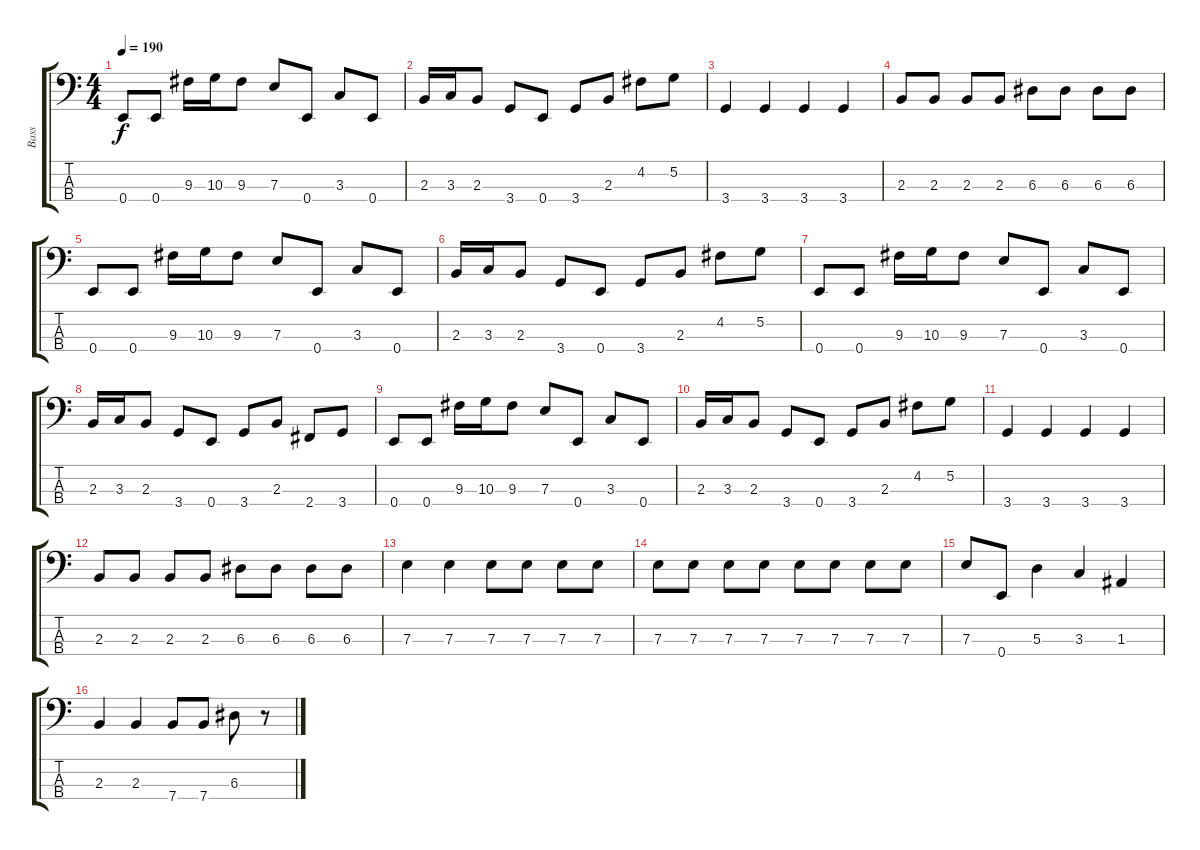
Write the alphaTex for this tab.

\track ("Bass" "Bass") {instrument electricbasspick}
\staff {score tabs}
\tuning (G2 D2 A1 E1) {hide}
\ts (4 4)
\tempo 190
\clef f4
\ks c
0.4.8{dy f} 0.4.8 9.3.16 10.3.16 9.3.8 7.3.8 0.4.8 3.3.8 0.4.8 |
2.3.16 3.3.16 2.3.8 3.4.8 0.4.8 3.4.8 2.3.8 4.2.8 5.2.8 |
3.4.4 3.4.4 3.4.4 3.4.4 |
2.3.8 2.3.8 2.3.8 2.3.8 6.3.8 6.3.8 6.3.8 6.3.8 |
0.4.8 0.4.8 9.3.16 10.3.16 9.3.8 7.3.8 0.4.8 3.3.8 0.4.8 |
2.3.16 3.3.16 2.3.8 3.4.8 0.4.8 3.4.8 2.3.8 4.2.8 5.2.8 |
0.4.8 0.4.8 9.3.16 10.3.16 9.3.8 7.3.8 0.4.8 3.3.8 0.4.8 |
2.3.16 3.3.16 2.3.8 3.4.8 0.4.8 3.4.8 2.3.8 2.4.8 3.4.8 |
0.4.8 0.4.8 9.3.16 10.3.16 9.3.8 7.3.8 0.4.8 3.3.8 0.4.8 |
2.3.16 3.3.16 2.3.8 3.4.8 0.4.8 3.4.8 2.3.8 4.2.8 5.2.8 |
3.4.4 3.4.4 3.4.4 3.4.4 |
2.3.8 2.3.8 2.3.8 2.3.8 6.3.8 6.3.8 6.3.8 6.3.8 |
7.3.4 7.3.4 7.3.8 7.3.8 7.3.8 7.3.8 |
7.3.8 7.3.8 7.3.8 7.3.8 7.3.8 7.3.8 7.3.8 7.3.8 |
7.3.8 0.4.8 5.3.4 3.3.4 1.3.4 |
2.3.4 2.3.4 7.4.8 7.4.8 6.3.8 r.8
